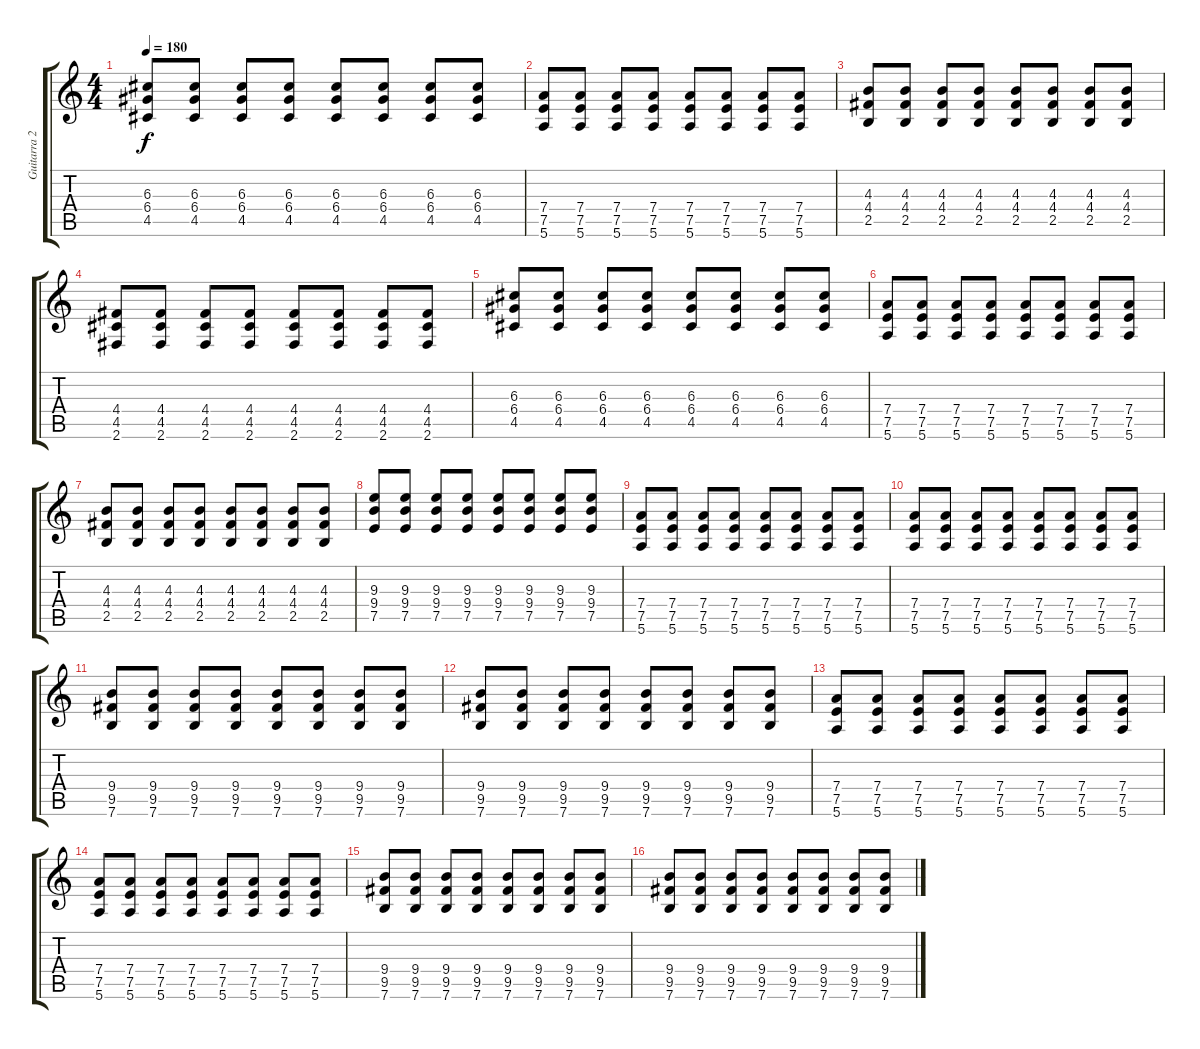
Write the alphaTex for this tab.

\track ("Guitarra 2" "Guitarra 2") {instrument distortionguitar}
\staff {score tabs}
\tuning (E4 B3 G3 D3 A2 E2) {hide}
\ts (4 4)
\tempo 180
\clef g2
\ks c
(6.3 6.4 4.5).8{dy f instrument distortionguitar} (6.3 6.4 4.5).8 (6.3 6.4 4.5).8 (6.3 6.4 4.5).8 (6.3 6.4 4.5).8 (6.3 6.4 4.5).8 (6.3 6.4 4.5).8 (6.3 6.4 4.5).8 |
(7.4 7.5 5.6).8 (7.4 7.5 5.6).8 (7.4 7.5 5.6).8 (7.4 7.5 5.6).8 (7.4 7.5 5.6).8 (7.4 7.5 5.6).8 (7.4 7.5 5.6).8 (7.4 7.5 5.6).8 |
(4.3 4.4 2.5).8 (4.3 4.4 2.5).8 (4.3 4.4 2.5).8 (4.3 4.4 2.5).8 (4.3 4.4 2.5).8 (4.3 4.4 2.5).8 (4.3 4.4 2.5).8 (4.3 4.4 2.5).8 |
(4.4 4.5 2.6).8 (4.4 4.5 2.6).8 (4.4 4.5 2.6).8 (4.4 4.5 2.6).8 (4.4 4.5 2.6).8 (4.4 4.5 2.6).8 (4.4 4.5 2.6).8 (4.4 4.5 2.6).8 |
(6.3 6.4 4.5).8 (6.3 6.4 4.5).8 (6.3 6.4 4.5).8 (6.3 6.4 4.5).8 (6.3 6.4 4.5).8 (6.3 6.4 4.5).8 (6.3 6.4 4.5).8 (6.3 6.4 4.5).8 |
(7.4 7.5 5.6).8 (7.4 7.5 5.6).8 (7.4 7.5 5.6).8 (7.4 7.5 5.6).8 (7.4 7.5 5.6).8 (7.4 7.5 5.6).8 (7.4 7.5 5.6).8 (7.4 7.5 5.6).8 |
(4.3 4.4 2.5).8 (4.3 4.4 2.5).8 (4.3 4.4 2.5).8 (4.3 4.4 2.5).8 (4.3 4.4 2.5).8 (4.3 4.4 2.5).8 (4.3 4.4 2.5).8 (4.3 4.4 2.5).8 |
(9.3 9.4 7.5).8 (9.3 9.4 7.5).8 (9.3 9.4 7.5).8 (9.3 9.4 7.5).8 (9.3 9.4 7.5).8 (9.3 9.4 7.5).8 (9.3 9.4 7.5).8 (9.3 9.4 7.5).8 |
(7.4 7.5 5.6).8 (7.4 7.5 5.6).8 (7.4 7.5 5.6).8 (7.4 7.5 5.6).8 (7.4 7.5 5.6).8 (7.4 7.5 5.6).8 (7.4 7.5 5.6).8 (7.4 7.5 5.6).8 |
(7.4 7.5 5.6).8 (7.4 7.5 5.6).8 (7.4 7.5 5.6).8 (7.4 7.5 5.6).8 (7.4 7.5 5.6).8 (7.4 7.5 5.6).8 (7.4 7.5 5.6).8 (7.4 7.5 5.6).8 |
(9.4 9.5 7.6).8 (9.4 9.5 7.6).8 (9.4 9.5 7.6).8 (9.4 9.5 7.6).8 (9.4 9.5 7.6).8 (9.4 9.5 7.6).8 (9.4 9.5 7.6).8 (9.4 9.5 7.6).8 |
(9.4 9.5 7.6).8 (9.4 9.5 7.6).8 (9.4 9.5 7.6).8 (9.4 9.5 7.6).8 (9.4 9.5 7.6).8 (9.4 9.5 7.6).8 (9.4 9.5 7.6).8 (9.4 9.5 7.6).8 |
(7.4 7.5 5.6).8 (7.4 7.5 5.6).8 (7.4 7.5 5.6).8 (7.4 7.5 5.6).8 (7.4 7.5 5.6).8 (7.4 7.5 5.6).8 (7.4 7.5 5.6).8 (7.4 7.5 5.6).8 |
(7.4 7.5 5.6).8 (7.4 7.5 5.6).8 (7.4 7.5 5.6).8 (7.4 7.5 5.6).8 (7.4 7.5 5.6).8 (7.4 7.5 5.6).8 (7.4 7.5 5.6).8 (7.4 7.5 5.6).8 |
(9.4 9.5 7.6).8 (9.4 9.5 7.6).8 (9.4 9.5 7.6).8 (9.4 9.5 7.6).8 (9.4 9.5 7.6).8 (9.4 9.5 7.6).8 (9.4 9.5 7.6).8 (9.4 9.5 7.6).8 |
(9.4 9.5 7.6).8 (9.4 9.5 7.6).8 (9.4 9.5 7.6).8 (9.4 9.5 7.6).8 (9.4 9.5 7.6).8 (9.4 9.5 7.6).8 (9.4 9.5 7.6).8 (9.4 9.5 7.6).8
